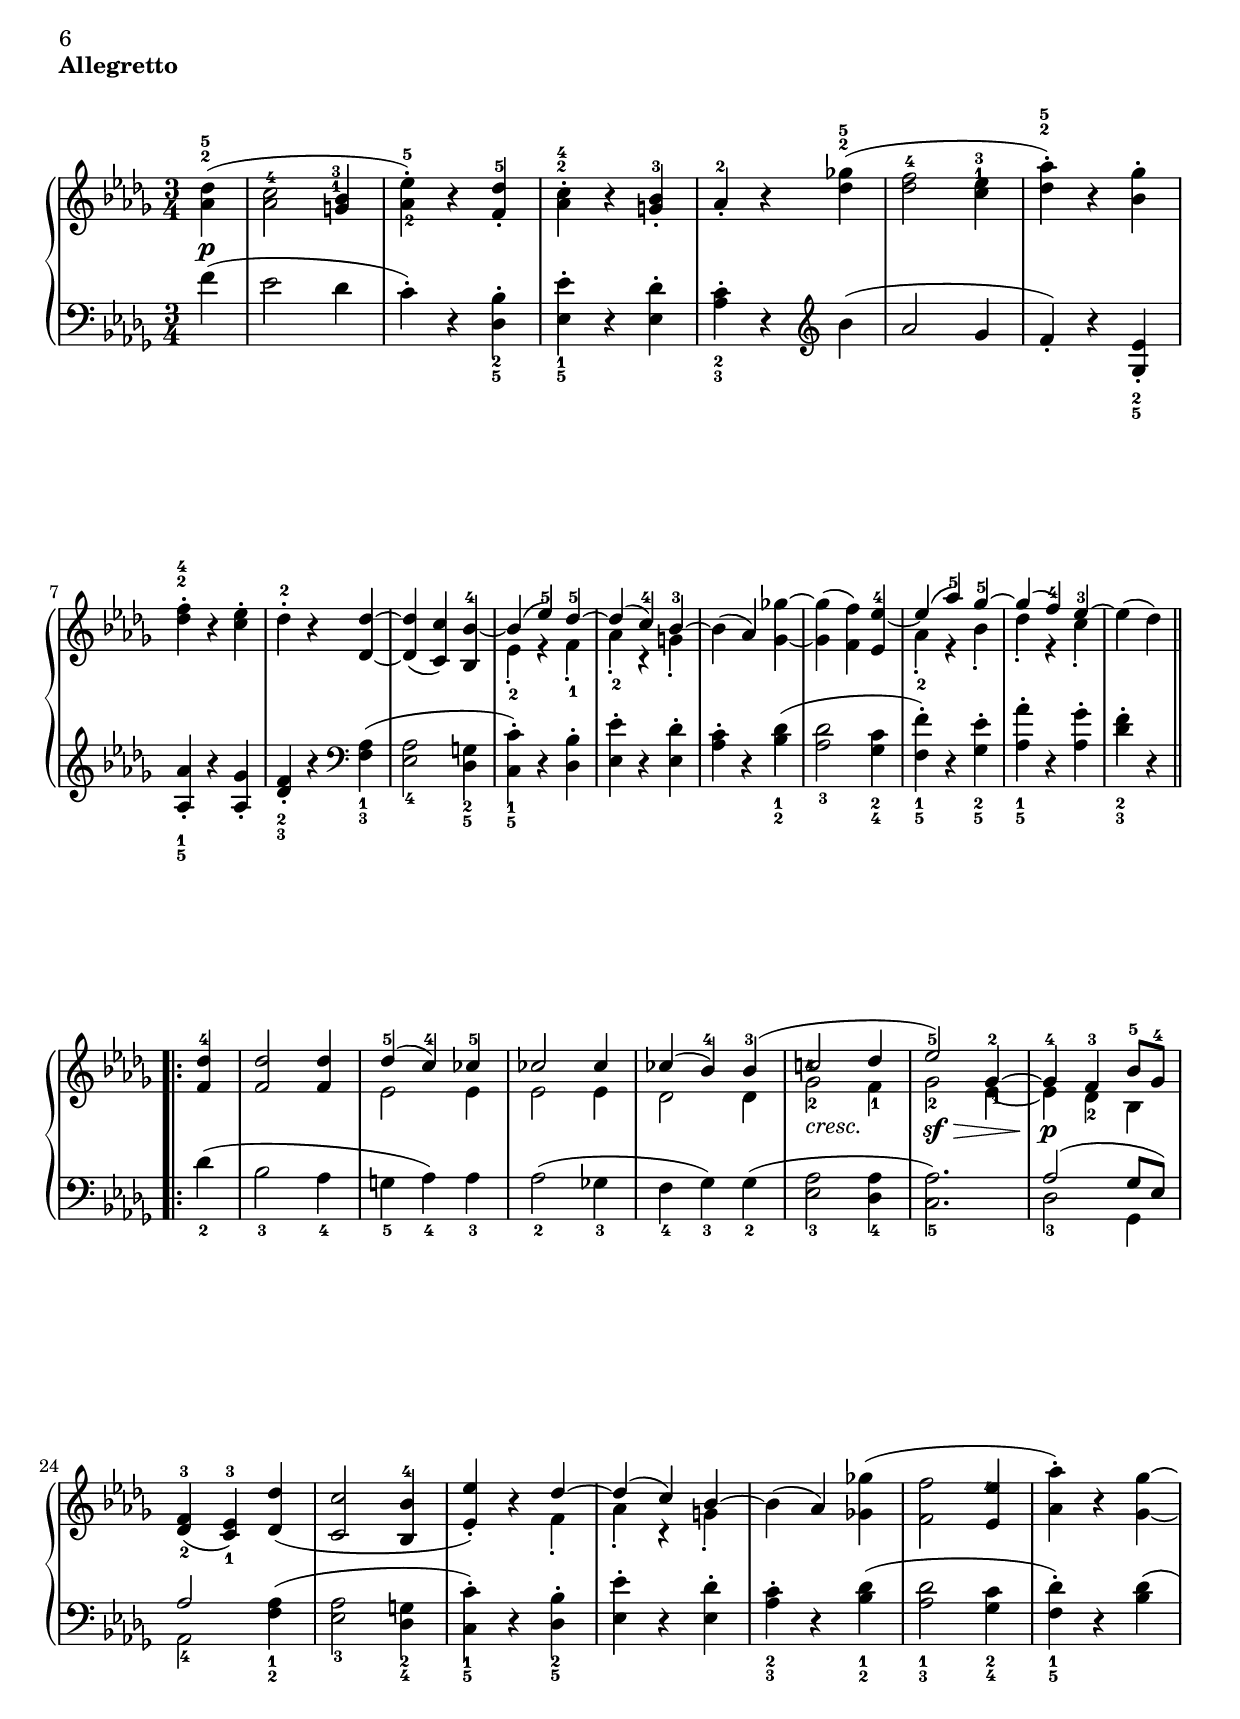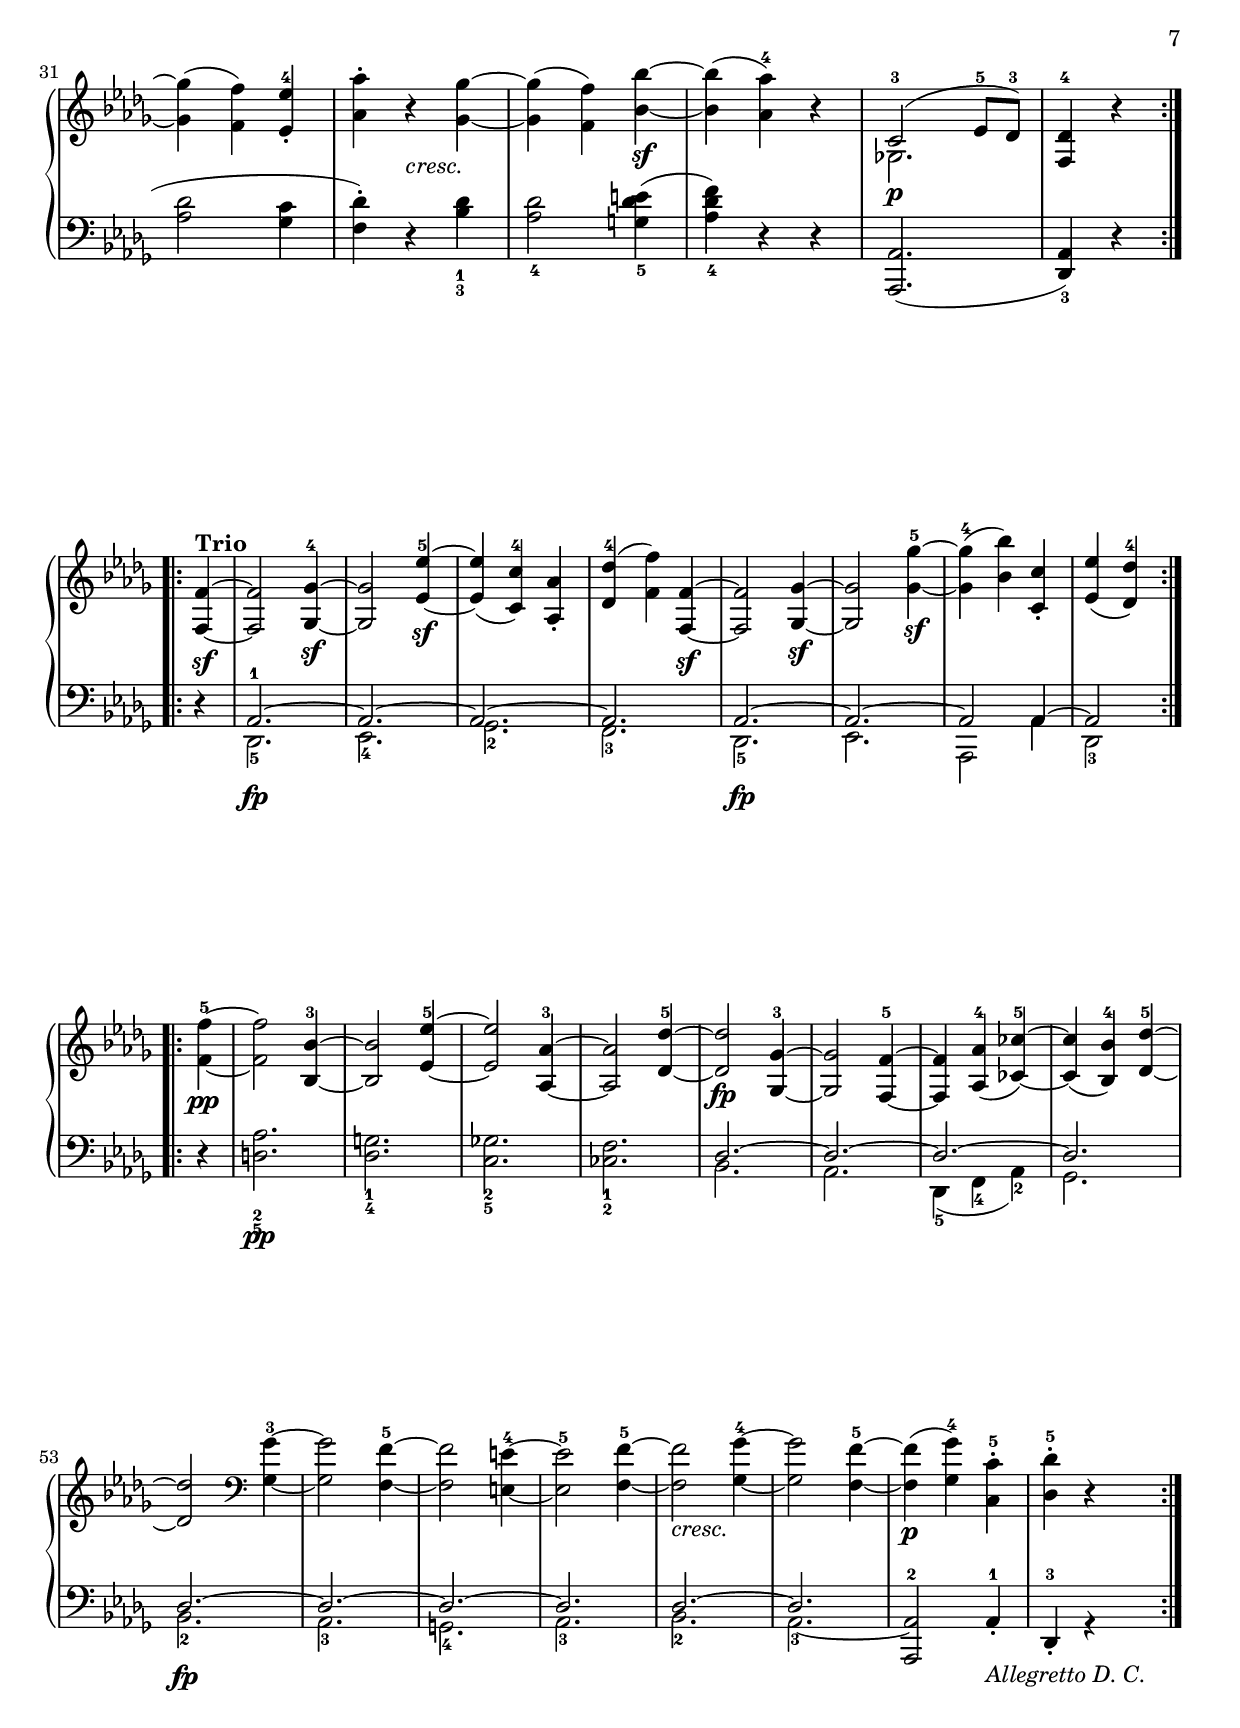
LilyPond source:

\version "2.10.16"

\header {
 piece = \markup { \bold "Allegretto" }

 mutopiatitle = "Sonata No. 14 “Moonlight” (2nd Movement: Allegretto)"
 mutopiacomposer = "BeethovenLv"
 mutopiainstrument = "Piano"
 date = "1802"
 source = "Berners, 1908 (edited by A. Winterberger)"
 
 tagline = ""
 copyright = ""
}

allUp = { \stemUp \slurUp \tieUp }
allDown = { \stemDown \slurDown \tieDown }
allNeutral = { \stemNeutral \slurNeutral \tieNeutral }

moveMarkup = #(define-music-function (parser location shift) (pair?)
#{
	\once \override TextScript #'extra-offset = $shift
#})

moveFingering = #(define-music-function (parser location shift) (pair?)
#{
	\once \override Fingering #'extra-offset = $shift
#})

moveDynamics = #(define-music-function (parser location shift) (pair?)
#{
	\once \override DynamicText #'extra-offset = $shift
#})

fingerfont =
{
	\once \override TextScript #'font-size = #-5
	\once \override TextScript #'font-encoding = #'fetaNumber
}

top =  \relative c' {
\override TextScript   #'padding = #2

 \key des \major
 \time 3/4
 \clef treble
 \partial 4
 
 \stemNeutral
 \moveMarkup #'(0 . -0.5) <des' as>4^\markup { \override #'(baseline-skip . 1.4) \finger \column { "5" "2" } }-\p-( |
 \moveFingering #'(0 . -1) <c as>2^4 \moveMarkup #'(-0.25 . -4) <bes g>4^\markup { \override #'(baseline-skip . 1.4) \finger \column { "3" "1" } } |		%1
 <es-\tweak #'extra-offset #'(0 . 0.5)-5 as,-\tweak #'extra-offset #'(0.25 . 1)-2>-.-) r <des f,>^5-. |
 \moveMarkup #'(0 . -1.5)<c as>^\markup { \override #'(baseline-skip . 1.4) \finger \column { "4" "2" } }-. r <bes g>-3-. |
 as-2-. r <ges'! des>^\markup { \override #'(baseline-skip . 1.4) \finger \column { "5" "2" } }-( |
 <f des>2-4 \moveMarkup #'(0 . -4.2) <es c>4^\markup { \override #'(baseline-skip . 1.4) \finger \column { "3" "1" } } |		%5
 <as des,>^\markup { \override #'(baseline-skip . 1.4) \finger \column { "5" "2" } }-.-) r <ges bes,>-. |
 \moveMarkup #'(0 . -1) <f des>^\markup { \override #'(baseline-skip . 1.4) \finger \column { "4" "2" } }-. r <es c>-. |
 des-2-. r <des des,> ~ |
 <des des,>-( <c c,>-) <bes bes,>-4 ~ |	%9
 << {
  \context Voice = "main" {
   \allUp
   bes-( es-5-) des-5 ~ |
   des-( c-4-) bes-3 ~ |
   \allNeutral
  }
 } \\ {
  es,-2-. r f-1-. |
  as-2-. r g-.
 } >>
 bes-( as-) <ges'! ges,> ~ |
 <ges ges,>-( <f f,>-) <es es,>-4 ~ |	%13
 << {
  \context Voice = "main" {
   \allUp
   es-( as-5-) ges-5 ~ |
   ges-( f-4-) es-3 ~ |
   \allNeutral
  }
 } \\ {
  as,-2-. r bes-. |
  des-. r c-. |
 } >>
 es-( des-)
 
 \repeat volta 2 {
  <des f,>-4 |
  <des f,>2 <des f,>4 |		%17
  << {
   des-5-( c-4-) ces-5 |
   ces2 ces4 |
   ces-( bes-4-) bes-3-( |
   \moveFingering #'(-0.3 . -2.5) c!2-4 \fingerfont \moveFingering #'(-0.1 . 0) des4-"5 - 4" |			%21 (1)
   es2-5-) ges,4-2 ~ |
   ges-4 f-3 bes8-5 ges-4 |
  } \\ {
   es2 es4 |
   es2 es4 |
   des2 des4 |
   \once \override TextScript #'extra-offset = #'(0 . -0.6) ges2-2_\markup {\italic "cresc."} f4-1 |	%21 (2)
   ges2-2-\sf-\> \moveFingering #'(0.4 . 1) es4-1 ~ |
   es-\p-\! des-2 bes |
  } >>
  <f'-3 des-\tweak #'extra-offset #'(0 . -0.6)-2>4-( <es-3 c-\tweak #'extra-offset #'(0 . -0.6)-1> ) <des' des,>-( |
  <c c,>2 <bes bes,>4-4 |		%25
  << {
  \context Voice = "main" {
    \allUp
    <es es,>-.-) r des ~ |
    des-( c-) bes ~ |
    \allNeutral
   }
  } \\ {
   s2 f4-. |
   as-. r g-. |
  } >>
  bes-( as-) <ges'! ges,!>-( |
  <f f,>2 \moveFingering #'(-0.3 . -1.5) <es es,>4-4 |		%29
  <as as,>-.-) r <ges ges,> ~ |
  <ges ges,>-( <f f,>-) <es es,>-4-. |
  \override TextScript   #'padding = #3
  <as as,>-. r_\markup {\italic "cresc."} <ges ges,> ~ |
  \revert TextScript #'padding
  <ges ges,>-( <f f,>-) <bes bes,>-\sf ~ |	%33
  <bes bes,>-( \moveFingering #'(0 . 0.5) <as as,>-4-) r |
  << { c,,2-3-( es8-5 des-3-) } \\ { ges,!2.-\p } >> |
  <des' f,>4-4 r
 }
 
 \repeat volta 2 {
  \moveDynamics #'(0 . -0.2) <f f,>^\markup {\bold "Trio"}-\sf ~ |
  <f f,>2 \moveDynamics #'(0 . -0.2) <ges ges,>4-4-\sf ~ |		%37
  <ges ges,>2 \moveDynamics #'(0 . -0.2) <es' es,>4-5-\sf ~ |
  <es es,>-( <c c,>-4-) <as as,>-. |
  <des des,>-4-( <f f,>-) \moveDynamics #'(0 . -0.2) <f, f,>-\sf ~ |
  <f f,>2 \moveDynamics #'(0 . -0.2) <ges ges,>4-\sf ~ |		%41
  <ges ges,>2 <ges' ges,>4-5-\sf ~ |
  \moveFingering #'(0 . 0.6) <ges ges,>-4-( <bes bes,>-) <c, c,>-. |
  <es es,>-( <des des,>-4-)
 }
 
 \repeat volta 2 {
  <f f,>-5-\pp ~ |
  <f f,>2 <bes, bes,>4-3 ~ |		%45
  <bes bes,>2 <es es,>4-5 ~ |
  <es es,>2 <as, as,>4-3 ~ |
  <as as,>2 <des des,>4-5 ~ |
  <des des,>2-\fp <ges, ges,>4-3 ~ |	%49
  <ges ges,>2 <f f,>4-5 ~ |
  <f f,> \slurDown <as as,>-4-( <ces ces,>-5-) ~ |
  <ces ces,>-( <bes bes,>-4-) \slurNeutral <des des,>-5 ~ |
  <des des,>2 \clef bass <ges, ges,>4-3 ~ |	%53
  <ges ges,>2 <f f,>4-5 ~ |
  <f f,>2 <e e,>4-4 ~ |
  <e e,>2-5 <f f,>4-5 ~ |
  <f f,>2_\markup {\italic "cresc."} <ges ges,>4-4 ~ |	%57
  <ges ges,>2 <f f,>4-5 ~ |
  <f f,>-\p-( \moveFingering #'(0 . 0.3) <ges ges,>-4-) <c, c,>-5-. |
  <des des,>-5-. r s
 }
}

bottom =  \relative c {
 \override TextScript   #'padding = #2
 \key des \major
 \time 3/4
 \clef bass
 \partial 4
 
 \stemNeutral
 f'4-( |
 es2 des4 |			%1
 c-.-) r \moveMarkup #'(0 . 1) <bes des,>_\markup { \override #'(baseline-skip . 1.4) \finger \column { "2" "5" } }-. |
 \moveMarkup #'(0 . 1) <es es,>_\markup { \override #'(baseline-skip . 1.4) \finger \column { "1" "5" } }-. r <des es,>-. |
 \moveMarkup #'(0 . 1) <c as>_\markup { \override #'(baseline-skip . 1.4) \finger \column { "2" "3" } }-. r
            \clef treble
            bes'-( |
 as2 ges4 |			%5
 f-.-) r \moveMarkup #'(0 . 1) <es ges,>_\markup { \override #'(baseline-skip . 1.4) \finger \column { "2" "5" } }-. | \break
 \moveMarkup #'(0 . 0.5)  <as as,>_\markup { \override #'(baseline-skip . 1.4) \finger \column { "1" "5" } }-. r <ges as,>-. |
 \moveMarkup #'(0 . 1) <f des>_\markup { \override #'(baseline-skip . 1.4) \finger \column { "2" "3" } }-. r
             \clef bass
             \moveMarkup #'(0 . 1) <as, f>_\markup { \override #'(baseline-skip . 1.4) \finger \column { "1" "3" } }-( |
 <as es>2_4 \moveMarkup #'(0 . 0.7) <g des>4_\markup { \override #'(baseline-skip . 1.4) \finger \column { "2" "5" } } |		%9
 \moveMarkup #'(0 . 0.7) <c c,>_\markup { \override #'(baseline-skip . 1.4) \finger \column { "1" "5" } }-.-) r <bes des,>-. |
 <es es,>-. r <des es,>-. | \noPageBreak
 \moveMarkup #'(0 . 1) <c as>-. r \moveMarkup #'(0 . 1) <des bes>_\markup { \override #'(baseline-skip . 1.4) \finger \column { "1" "2" } }-( |
 <des as>2_3 \moveMarkup #'(0 . 1) <c ges>4_\markup { \override #'(baseline-skip . 1.4) \finger \column { "2" "4" } } |		%13
 \moveMarkup #'(0 . 1) <f f,>_\markup { \override #'(baseline-skip . 1.4) \finger \column { "1" "5" } }-.-) r \moveMarkup #'(0 . 1) <es ges,>_\markup { \override #'(baseline-skip . 1.4) \finger \column { "2" "5" } }-. |
 \moveMarkup #'(0 . 1) <as as,>_\markup { \override #'(baseline-skip . 1.4) \finger \column { "1" "5" } }-. r <ges as,>-. |
 \moveMarkup #'(0 . 1) <f des>_\markup { \override #'(baseline-skip . 1.4) \finger \column { "2" "3" } }-. r \break
 
 \repeat volta 2 {
  des_2-( |
  bes2_3 as4_4 |			%17
  g_5 as_4-) as_3 |
  as2_2-( ges!4_3 |
  f_4 ges_3-) ges_2-( |
  <as es>2_3 <as des,>4_4 |		%21
  <as c,>2._5-) |
  << {
   as2-( ges8 es-) | \break
   as2
  } \\ {
   des,2_3 ges,4 |
   as2_4
  } >>
      \moveMarkup #'(0 . 1) <as' f>4_\markup { \override #'(baseline-skip . 1.4) \finger \column { "1" "2" } }-( |
  \moveMarkup #'(0 . 1) <as es>2_3 \moveMarkup #'(0 . 1) <g des>4_\markup { \override #'(baseline-skip . 1.4) \finger \column { "2" "4" } } |		%25
  \moveMarkup #'(0 . 1) <c c,>_\markup { \override #'(baseline-skip . 1.4) \finger \column { "1" "5" } }-.-) r \moveMarkup #'(0 . 1) <bes des,>_\markup { \override #'(baseline-skip . 1.4) \finger \column { "2" "5" } }-. |
  <es es,>-. r <des es,>-. |
  \moveMarkup #'(0 . 1) <c as>_\markup { \override #'(baseline-skip . 1.4) \finger \column { "2" "3" } }-. r \moveMarkup #'(0 . 1) <des bes>_\markup { \override #'(baseline-skip . 1.4) \finger \column { "1" "2" } }-( |
  \moveMarkup #'(0 . 1) <des as>2_\markup { \override #'(baseline-skip . 1.4) \finger \column { "1" "3" } } \moveMarkup #'(0 . 1) <c ges>4_\markup { \override #'(baseline-skip . 1.4) \finger \column { "2" "4" } } |		%29
  \moveMarkup #'(0 . 1) <des f,>_\markup { \override #'(baseline-skip . 1.4) \finger \column { "1" "5" } }-.-) r <des bes>-( | \pageBreak
  <des as>2 <c ges>4 |
  <des f,>-.-) r \moveMarkup #'(0 . 1) <des bes>_\markup { \override #'(baseline-skip . 1.4) \finger \column { "1" "3" } } |
  <des as>2_4 <e des g,>4_5-( |	%33
  <f des as>_4-) r r |
  \slurDown
  <as,, as,>2.-( |
  \moveFingering #'(0 . -0.6) <as des,>4_3-) r
  \slurNeutral \break \noPageBreak
 }
 
 \repeat volta 2 {
  r |
  << {
   as2.-1 ~ |		%37 (1)
   as ~ |
   as ~ |
   as |
   as ~ |		%41 (1)
   as ~ |
   as2 as4 ~ |
   as2
  } \\ {
   \moveDynamics #'(0 . -1.3) des,2._5-\fp |		%37 (2)
   es_4 |
   ges_2 |
   f_3 |
   \moveDynamics #'(0 . -1.3) des_5-\fp |		%41 (2)
   \moveFingering #'(0 . -0.2) \fingerfont es_"3 - 2" |
   as,2 as'4
   des,2-3
  } >>
 } \break \noPageBreak
 
 \repeat volta 2 {
  r4 |
  \moveDynamics #'(0 . -3.3) \moveMarkup #'(0 . 1) <as'' d,>2._\markup { \override #'(baseline-skip . 1.4) \finger \column { "2" "5" } }-\pp |	%45
  \moveMarkup #'(0 . 1) <g des>_\markup { \override #'(baseline-skip . 1.4) \finger \column { "1" "4" } } |
  \moveMarkup #'(0 . 1) <ges! c,>_\markup { \override #'(baseline-skip . 1.4) \finger \column { "2" "5" } } |
  \moveMarkup #'(0 . 1) <f ces>_\markup { \override #'(baseline-skip . 1.4) \finger \column { "1" "2" } } |
  << {
   \fingerfont des^"2 - 1" ~ |		%49 (1)
   des ~ |
   des ~ |
   des | \break
   des ~ |		%53 (1)
   des ~ | 
   des ~ |
   des |
   des ~ |		%57 (1)
   des |
   s2. |
   s2.
  } \\ {
   \fingerfont bes2._"5 - 2" |		%49 (2)
   \fingerfont as_"3 - 2" |
   des,4_5-( f_4 as_2-) |
   \fingerfont ges2._"3 - 4" |
   \moveDynamics #'(0 . -1.3) bes_2-\fp |	%53 (2)
   as_3 |
   g_4 |
   as_3 |
   bes_2 |		%57 (2)
   as_3 ~ |
   \allNeutral
   \override TextScript   #'padding = #3
   \moveMarkup #'(4 . 0) <as as,>2^2 as4^1-.-\markup {\italic "Allegretto D. C."} |
   \revert TextScript #'padding
   des,^3-. r s
  } >>
 }
}
\book
{
\paper
{
%	annotate-spacing = ##t
	ragged-bottom = ##f
	ragged-last-bottom = ##f
	top-margin = 5\mm
	bottom-margin = 5\mm
	
first-page-number = 6
print-first-page-number = ##t
	
	next-space = 0\mm
	head-separation = 0\mm
}
\score {
 
	
	\new PianoStaff \with { \override VerticalAlignment #'forced-distance = #14 } <<
  \context Staff = "up" <<
  \set Staff.midiInstrument = #"acoustic grand"
   \context Voice = "main" { \override Fingering #'avoid-slur = #'none \top }
  >>
  \context Staff = "down" <<
   \set Staff.midiInstrument = #"acoustic grand"
   \override Fingering #'avoid-slur = #'none \bottom
  >>
 >>

 \layout {indent=0\mm
	
	 
	 ragged-bottom = ##f
	ragged-last-bottom = ##f
	top-margin = 5\mm
	bottom-margin = 5\mm
	
	 next-space = 0\mm
	head-separation = 0\mm
	 }
 
 \midi {
  %\tempo 4 = 228
  \context{
   \Voice
   \remove Dynamic_performer
  }
 }
}
}